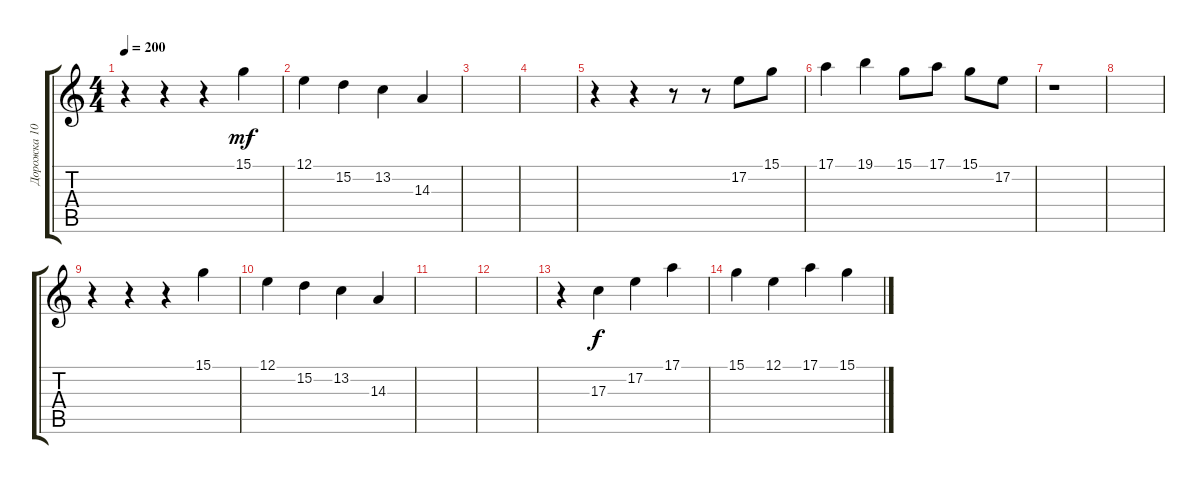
\track ("Дорожка 10" "Дорожка 10") {instrument pad4choir}
\staff {score tabs}
\tuning (E4 B3 G3 D3 A2 E2) {hide}
\ts (4 4)
\tempo 200
\clef g2
\ks c
r.4{dy f} r.4 r.4 15.1.4{dy mf} |
12.1.4 15.2.4 13.2.4 14.3.4 |
|
|
r.4 r.4 r.8 r.8 17.2.8 15.1.8 |
17.1.4 19.1.4 15.1.8 17.1.8 15.1.8 17.2.8 |
r.1 |
|
r.4 r.4 r.4 15.1.4 |
12.1.4 15.2.4 13.2.4 14.3.4 |
|
|
r.4 17.3.4{dy f} 17.2.4 17.1.4 |
15.1.4 12.1.4 17.1.4 15.1.4
